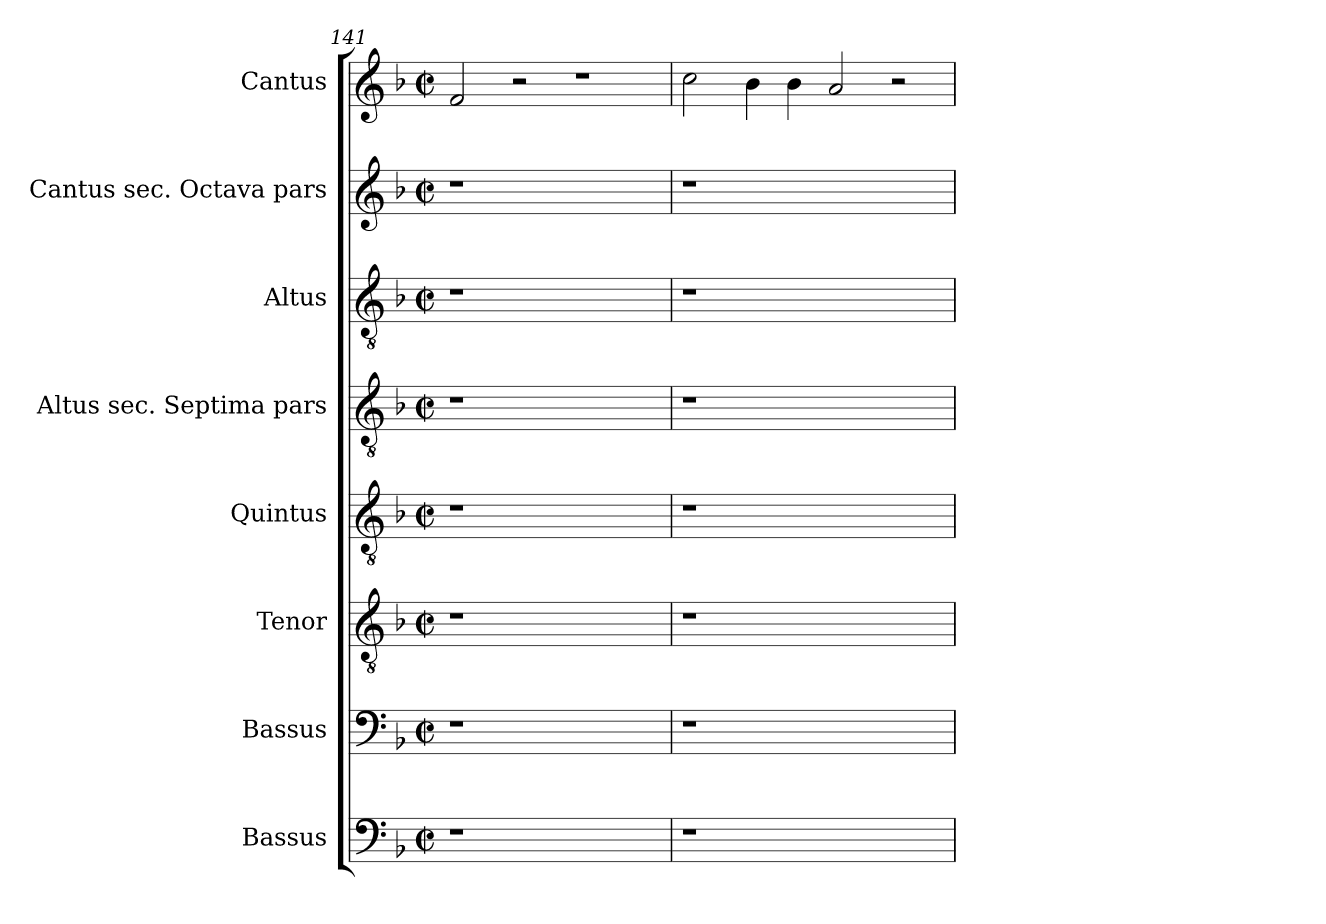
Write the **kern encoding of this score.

**kern	**kern	**kern	**kern	**kern	**kern	**kern	**kern
*part8	*part7	*part6	*part5	*part4	*part3	*part2	*part1
*staff8	*staff7	*staff6	*staff5	*staff4	*staff3	*staff2	*staff1
*I"Bassus	*I"Bassus	*I"Tenor	*I"Quintus	*I"Altus sec. Septima pars	*I"Altus	*I"Cantus sec. Octava pars	*I"Cantus
*	*I'Bassus	*I'Tenor	*I'Quintus	*	*I'Altus	*	*I'Cantus
*clefF4	*clefF4	*clefGv2	*clefGv2	*clefGv2	*clefGv2	*clefG2	*clefG2
*k[b-]	*k[b-]	*k[b-]	*k[b-]	*k[b-]	*k[b-]	*k[b-]	*k[b-]
*F:	*F:	*F:	*F:	*F:	*F:	*F:	*F:
*M2/2	*M2/2	*M2/2	*M2/2	*M2/2	*M2/2	*M2/2	*M2/2
*met(c|)	*met(c|)	*met(c|)	*met(c|)	*met(c|)	*met(c|)	*met(c|)	*met(c|)
=141	=141	=141	=141	=141	=141	=141	=141
1r	1r	1r	1r	1r	1r	1r	2f/
.	.	.	.	.	.	.	2r
1ryy	1ryy	1ryy	1ryy	1ryy	1ryy	1ryy	1r
=142	=142	=142	=142	=142	=142	=142	=142
1r	1r	1r	1r	1r	1r	1r	2cc\
.	.	.	.	.	.	.	4b-\
.	.	.	.	.	.	.	4b-\
1ryy	1ryy	1ryy	1ryy	1ryy	1ryy	1ryy	2a/
.	.	.	.	.	.	.	2r
=	=	=	=	=	=	=	=
*-	*-	*-	*-	*-	*-	*-	*-
